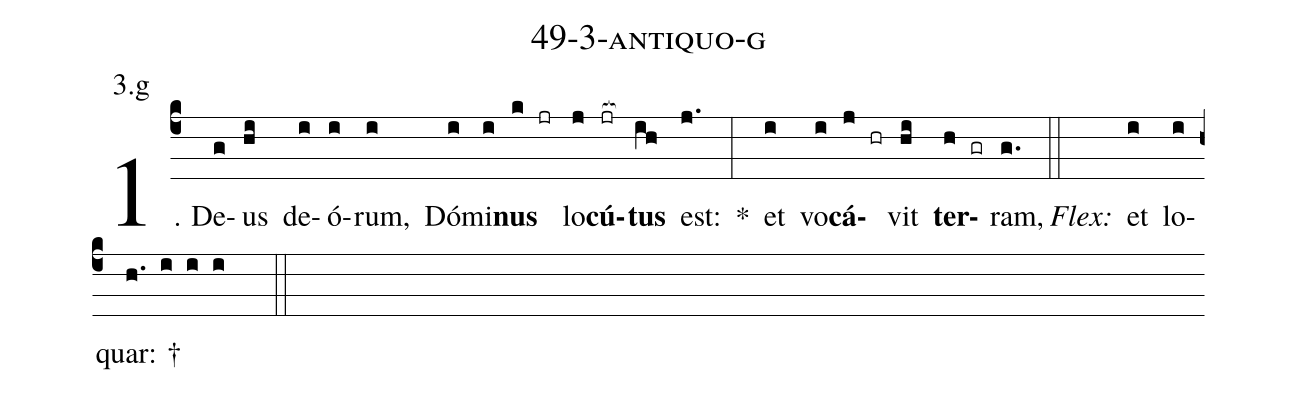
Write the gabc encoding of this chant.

name: 49-3-antiquo-g;
annotation: 3.g;
%%
(c4)1. De(g)us(hi) de(i)ó(i)rum,(i) Dó(i)mi(i)<b>nus</b>(k jr) lo(j)<b>cú</b>(jr[ocb:1{])<b>tus</b>(ih[ocb:0}]) est:(j.) *(:) et(i) vo(i)<b>cá</b>(j hr)vit(hi) <b>ter</b>(h gr)ram,(g.) (::)
<i>Flex:</i>()  et(i) lo(i)quar: †(h. i i i  ::)
